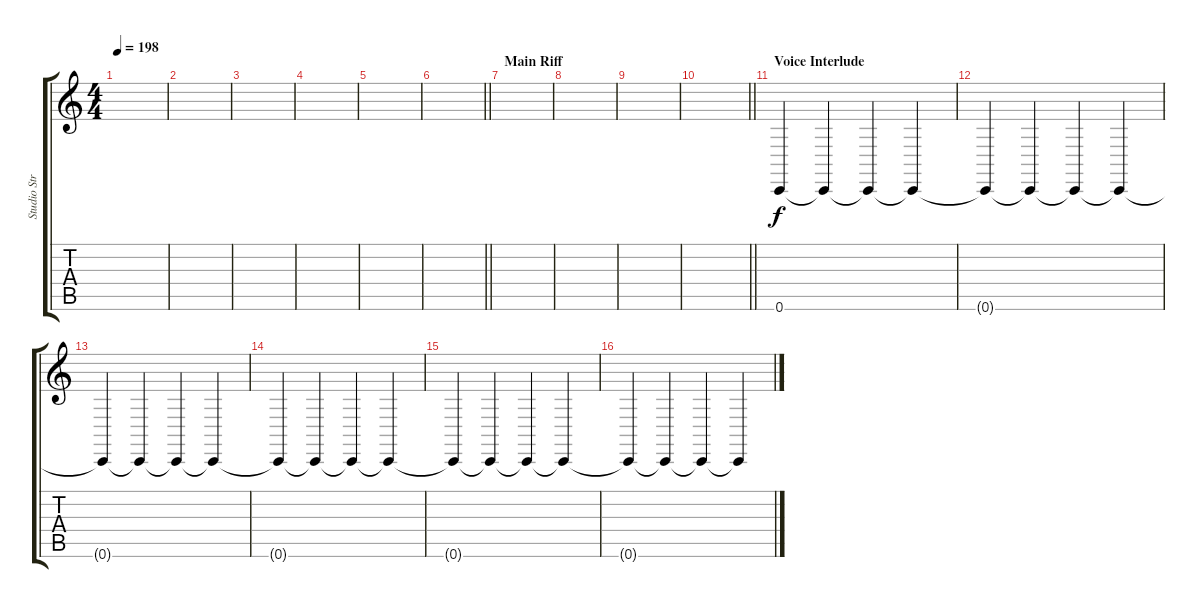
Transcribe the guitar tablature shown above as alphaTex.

\track ("Studio Strings" "Studio Str") {instrument synthstrings1}
\staff {score tabs}
\tuning (D4 A3 F3 C3 G2 C2) {hide}
\ts (4 4)
\tempo 198
\clef g2
\ks c
|
|
|
|
|
\barLineRight lightlight
|
\section ("" "Main Riff")
|
|
|
\barLineRight lightlight
|
\section ("" "Voice Interlude")
0.6.4{volume 16} 0.6{t}.4 0.6{t}.4 0.6{t}.4 |
0.6{t}.4 0.6{t}.4 0.6{t}.4 0.6{t}.4 |
0.6{t}.4 0.6{t}.4 0.6{t}.4 0.6{t}.4 |
0.6{t}.4 0.6{t}.4 0.6{t}.4 0.6{t}.4 |
0.6{t}.4 0.6{t}.4 0.6{t}.4 0.6{t}.4 |
0.6{t}.4 0.6{t}.4 0.6{t}.4 0.6{t}.4
